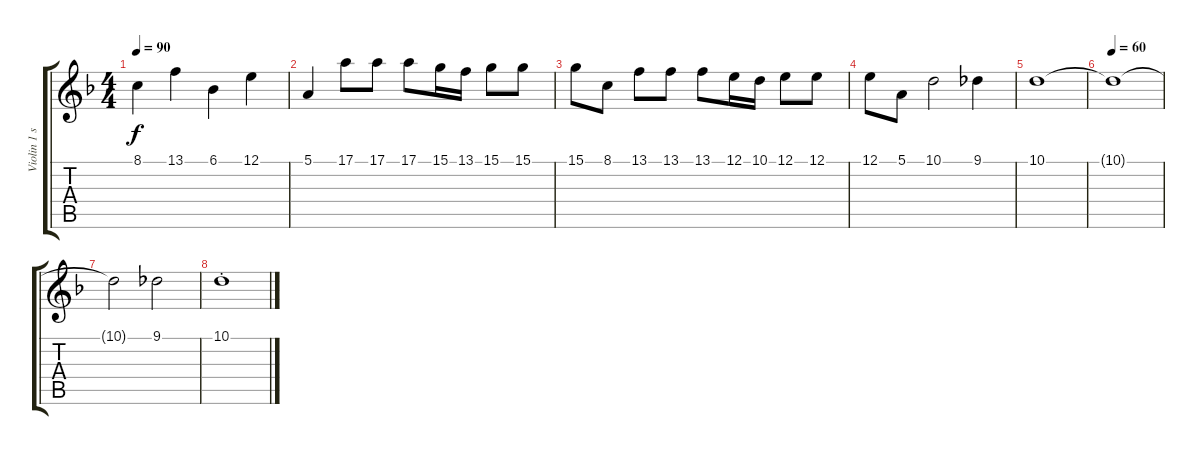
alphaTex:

\track ("Violin 1 solo" "Violin 1 s") {instrument violin}
\staff {score tabs}
\tuning (E4 B3 G3 D3 A2 E2) {hide}
\ts (4 4)
\tempo 90
\clef g2
\ks f
8.1.4{dy f} 13.1.4 6.1.4 12.1.4 |
5.1.4 17.1.8 17.1.8 17.1.8 15.1.16 13.1.16 15.1.8 15.1.8 |
15.1.8 8.1.8 13.1.8 13.1.8 13.1.8 12.1.16 10.1.16 12.1.8 12.1.8 |
12.1.8 5.1.8 10.1.2 9.1.4 |
10.1.1 |
\tempo 60
10.1{t}.1 |
10.1{t}.2 9.1.2 |
10.1{st}.1
